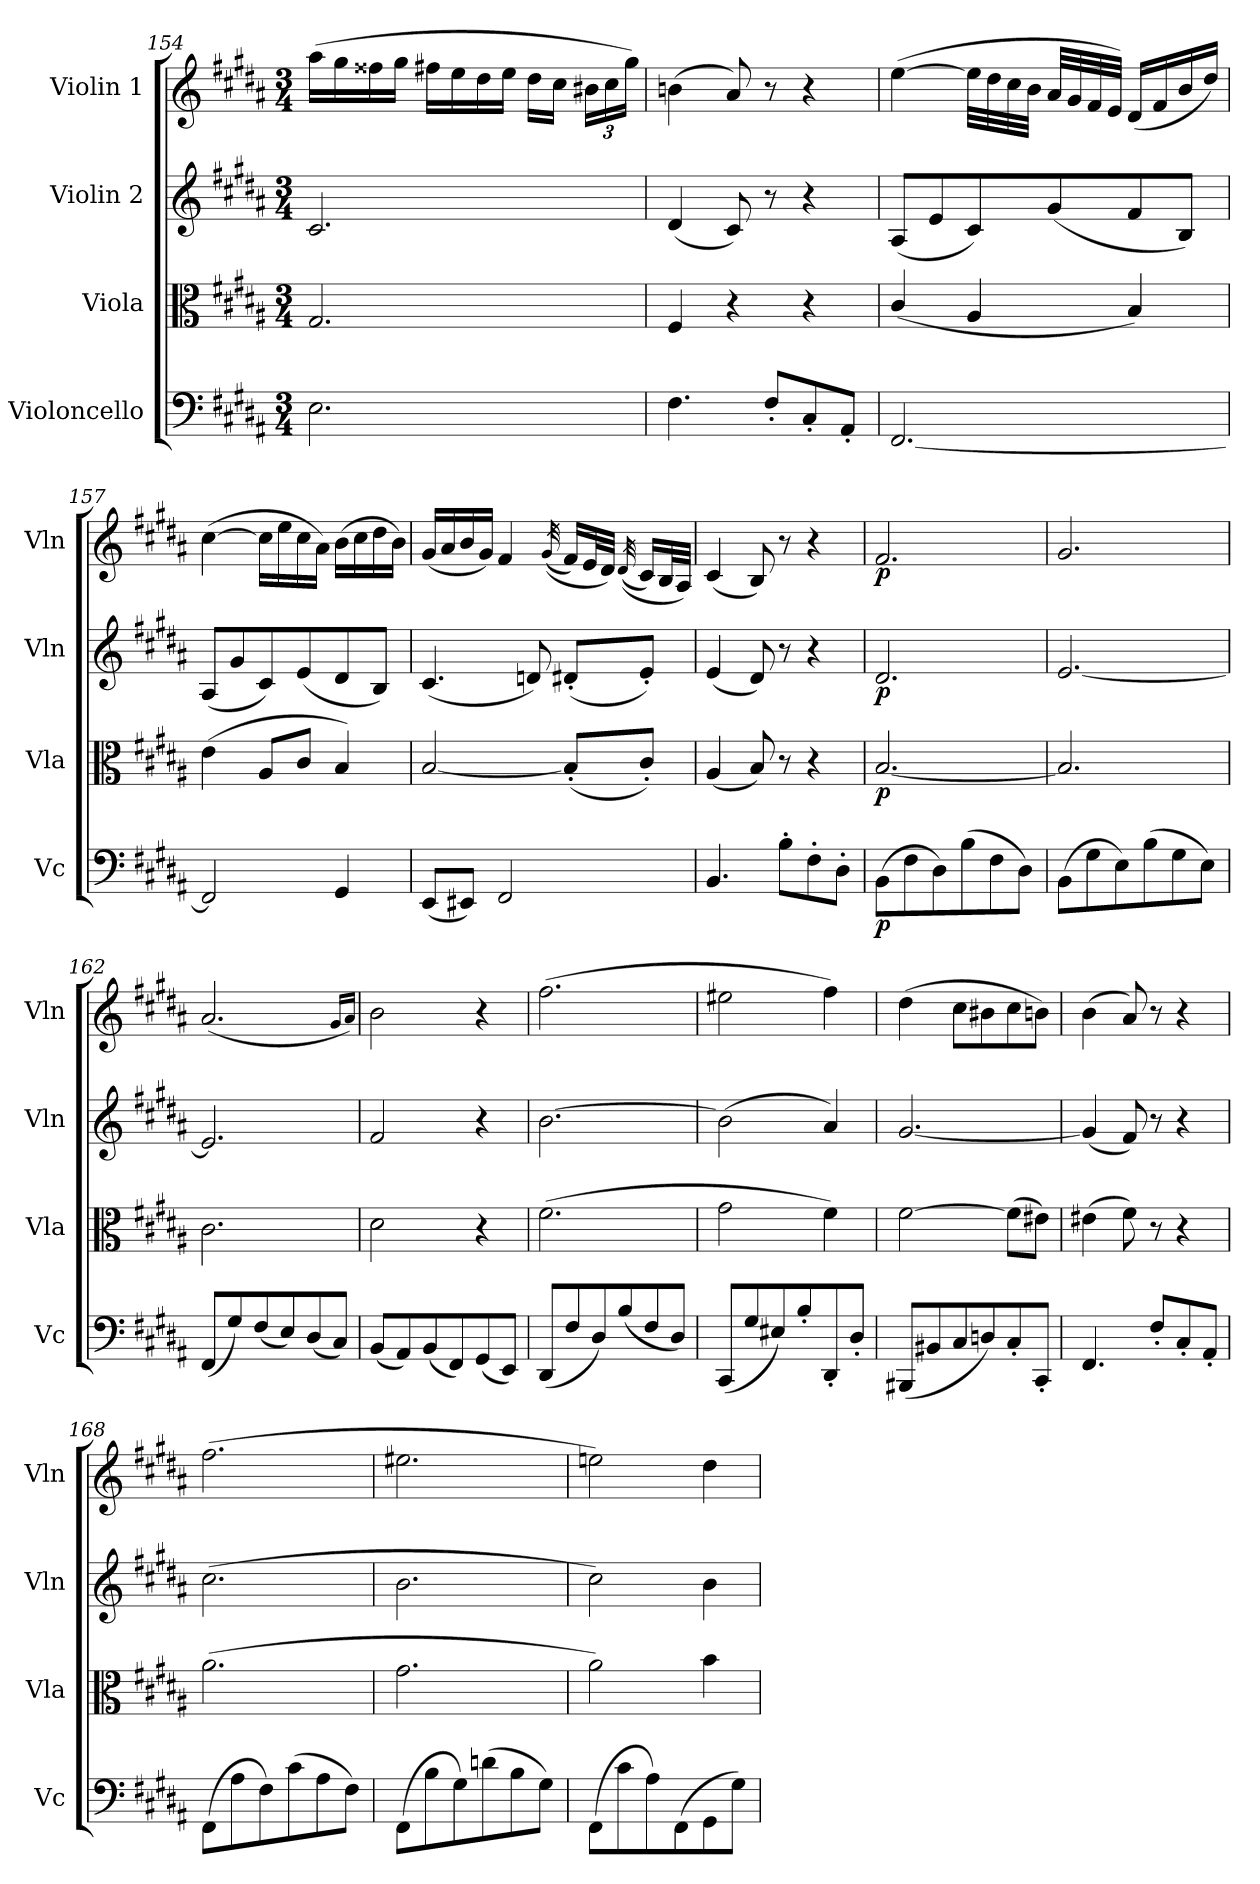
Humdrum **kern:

**kern	**dynam	**kern	**dynam	**kern	**dynam	**kern	**dynam
*part4	*part4	*part3	*part3	*part2	*part2	*part1	*part1
*staff4	*staff4	*staff3	*staff3	*staff2	*staff2	*staff1	*staff1
*I"Violoncello	*	*I"Viola	*	*I"Violin 2	*	*I"Violin 1	*
*I'Vc	*	*I'Vla	*	*I'Vln	*	*I'Vln	*
*clefF4	*	*clefC3	*	*clefG2	*	*clefG2	*
*k[f#c#g#d#a#]	*	*k[f#c#g#d#a#]	*	*k[f#c#g#d#a#]	*	*k[f#c#g#d#a#]	*
*M3/4	*	*M3/4	*	*M3/4	*	*M3/4	*
=154	=154	=154	=154	=154	=154	=154	=154
2.E\	.	2.G#/	.	2.c#/	.	(>16aa#\LL	.
.	.	.	.	.	.	16gg#\	.
.	.	.	.	.	.	16ff##X\	.
.	.	.	.	.	.	16gg#\JJ	.
.	.	.	.	.	.	16ff#X\LL	.
.	.	.	.	.	.	16ee\	.
.	.	.	.	.	.	16dd#\	.
.	.	.	.	.	.	16ee\JJ	.
.	.	.	.	.	.	16dd#\LL	.
.	.	.	.	.	.	16cc#\JJ	.
*	*	*	*	*	*	*Xbrackettup	*
.	.	.	.	.	.	24b#X\LL	.
.	.	.	.	.	.	24cc#\	.
.	.	.	.	.	.	24gg#\JJ)	.
!!LO:LB:g=z
=155	=155	=155	=155	=155	=155	=155	=155
4.F#\	.	4F#/	.	(<4d#/	.	(>4bn\	.
.	.	4r	.	8c#/)	.	8a#/)	.
8F#'/L	.	.	.	8r	.	8r	.
8C#'/	.	4r	.	4r	.	4r	.
8AA#'/J	.	.	.	.	.	.	.
=156	=156	=156	=156	=156	=156	=156	=156
[2.FF#/	.	(<4c#/	.	(<8A#/L	.	(>[4ee\	.
.	.	.	.	8e/	.	.	.
.	.	4A#/	.	8c#/)	.	32ee\LLL]	.
.	.	.	.	.	.	32dd#\	.
.	.	.	.	.	.	32cc#\	.
.	.	.	.	.	.	32b\JJJ	.
.	.	.	.	(<8g#/	.	32a#/LLL	.
.	.	.	.	.	.	32g#/	.
.	.	.	.	.	.	32f#/	.
.	.	.	.	.	.	32e/JJJ)	.
.	.	4B/)	.	8f#/	.	(<16d#/LL	.
.	.	.	.	.	.	16f#/	.
.	.	.	.	8B/J)	.	16b/	.
.	.	.	.	.	.	16dd#/JJ)	.
=157	=157	=157	=157	=157	=157	=157	=157
2FF#/]	.	(>4e\	.	(<8A#/L	.	(>[4cc#\	.
.	.	.	.	8g#/	.	.	.
.	.	8A#/L	.	8c#/)	.	16cc#\LL]	.
.	.	.	.	.	.	16ee\	.
.	.	8c#/J	.	(<8e/	.	16cc#\	.
.	.	.	.	.	.	16a#\JJ)	.
4GG#/	.	4B/)	.	8d#/	.	(>16b\LL	.
.	.	.	.	.	.	16cc#\	.
.	.	.	.	8B/J)	.	16dd#\	.
.	.	.	.	.	.	16b\JJ)	.
=158	=158	=158	=158	=158	=158	=158	=158
(<8EE/L	.	[2B/	.	(<4.c#/	.	(<16g#/LL	.
.	.	.	.	.	.	16a#/	.
8EE#X/J)	.	.	.	.	.	16b/	.
.	.	.	.	.	.	16g#/JJ)	.
2FF#/	.	.	.	.	.	4f#/	.
.	.	.	.	8dn/)	.	.	.
.	.	.	.	.	.	(<(<32qg#/	.
.	.	(<8B'/L]	.	(<8d#X'/L	.	16f#/LL)	.
.	.	.	.	.	.	32e/L	.
.	.	.	.	.	.	32d#/JJJ)	.
.	.	.	.	.	.	(<(<32qd#/	.
.	.	8c#'/J)	.	8e'/J)	.	16c#/LL)	.
.	.	.	.	.	.	32B/L	.
.	.	.	.	.	.	32A#/JJJ)	.
!!LO:LB:g=z
=159	=159	=159	=159	=159	=159	=159	=159
4.BB/	.	(<4A#/	.	(<4e/	.	(<4c#/	.
.	.	8B/)	.	8d#/)	.	8B/)	.
8B'\L	.	8r	.	8r	.	8r	.
8F#'\	.	4r	.	4r	.	4r	.
8D#'\J	.	.	.	.	.	.	.
=160	=160	=160	=160	=160	=160	=160	=160
!	!LO:DY:b	!	!LO:DY:b	!	!LO:DY:b	!	!LO:DY:b
(>8BB\L	p	[2.B/	p	2.d#/	p	2.f#/	p
8F#\	.	.	.	.	.	.	.
8D#\)	.	.	.	.	.	.	.
(>8B\	.	.	.	.	.	.	.
8F#\	.	.	.	.	.	.	.
8D#\J)	.	.	.	.	.	.	.
=161	=161	=161	=161	=161	=161	=161	=161
(>8BB\L	.	2.B/]	.	[2.e/	.	2.g#/	.
8G#\	.	.	.	.	.	.	.
8E\)	.	.	.	.	.	.	.
(>8B\	.	.	.	.	.	.	.
8G#\	.	.	.	.	.	.	.
8E\J)	.	.	.	.	.	.	.
=162	=162	=162	=162	=162	=162	=162	=162
(<8FF#/L	.	2.c#\	.	2.e/]	.	(<2.a#/	.
8G#/)	.	.	.	.	.	.	.
(<8F#/	.	.	.	.	.	.	.
8E/)	.	.	.	.	.	.	.
(<8D#/	.	.	.	.	.	.	.
8C#/J)	.	.	.	.	.	.	.
.	.	.	.	.	.	16qg#/LL	.
.	.	.	.	.	.	16qa#/JJ)	.
=163	=163	=163	=163	=163	=163	=163	=163
(<8BB/L	.	2d#\	.	2f#/	.	2b\	.
8AA#/)	.	.	.	.	.	.	.
(<8BB/	.	.	.	.	.	.	.
8FF#/)	.	.	.	.	.	.	.
(<8GG#/	.	4r	.	4r	.	4r	.
8EE/J)	.	.	.	.	.	.	.
=164	=164	=164	=164	=164	=164	=164	=164
(<8DD#/L	.	(>2.f#\	.	[2.b\	.	(>2.ff#\	.
8F#/	.	.	.	.	.	.	.
8D#/)	.	.	.	.	.	.	.
(<8B/	.	.	.	.	.	.	.
8F#/	.	.	.	.	.	.	.
8D#/J)	.	.	.	.	.	.	.
=165	=165	=165	=165	=165	=165	=165	=165
(<8CC#/L	.	2g#\	.	(>2b\]	.	2ee#X\	.
8G#/	.	.	.	.	.	.	.
8E#X/)	.	.	.	.	.	.	.
8B'/	.	.	.	.	.	.	.
8DD#'/	.	4f#\)	.	4a#/)	.	4ff#\)	.
8D#'/J	.	.	.	.	.	.	.
!!LO:LB:g=z
=166	=166	=166	=166	=166	=166	=166	=166
(<8BBB#X/L	.	[2f#\	.	[2.g#/	.	(>4dd#\	.
8BB#X/	.	.	.	.	.	.	.
8C#/	.	.	.	.	.	8cc#\L	.
8Dn/)	.	.	.	.	.	8b#X\	.
8C#'/	.	(>8f#\L]	.	.	.	8cc#\	.
8CC#'/J	.	8e#X\J)	.	.	.	8bn\J)	.
=167	=167	=167	=167	=167	=167	=167	=167
4.FF#/	.	(>4e#X\	.	(<4g#/]	.	(>4b\	.
.	.	8f#\)	.	8f#/)	.	8a#/)	.
8F#'/L	.	8r	.	8r	.	8r	.
8C#'/	.	4r	.	4r	.	4r	.
8AA#'/J	.	.	.	.	.	.	.
=168	=168	=168	=168	=168	=168	=168	=168
(>8FF#\L	.	(>2.a#\	.	(>2.cc#\	.	(>2.ff#\	.
8A#\	.	.	.	.	.	.	.
8F#\)	.	.	.	.	.	.	.
(>8c#\	.	.	.	.	.	.	.
8A#\	.	.	.	.	.	.	.
8F#\J)	.	.	.	.	.	.	.
=169	=169	=169	=169	=169	=169	=169	=169
(>8FF#\L	.	2.g#\	.	2.b\	.	2.ee#X\	.
8B\	.	.	.	.	.	.	.
8G#\)	.	.	.	.	.	.	.
(>8dn\	.	.	.	.	.	.	.
8B\	.	.	.	.	.	.	.
8G#\J)	.	.	.	.	.	.	.
=170	=170	=170	=170	=170	=170	=170	=170
(>8FF#\L	.	2a#\)	.	2cc#\)	.	2een\)	.
8c#\	.	.	.	.	.	.	.
8A#\)	.	.	.	.	.	.	.
(>8FF#\	.	.	.	.	.	.	.
8GG#\	.	4b\	.	4b\	.	4dd#\	.
8G#\J)	.	.	.	.	.	.	.
=	=	=	=	=	=	=	=
*-	*-	*-	*-	*-	*-	*-	*-
